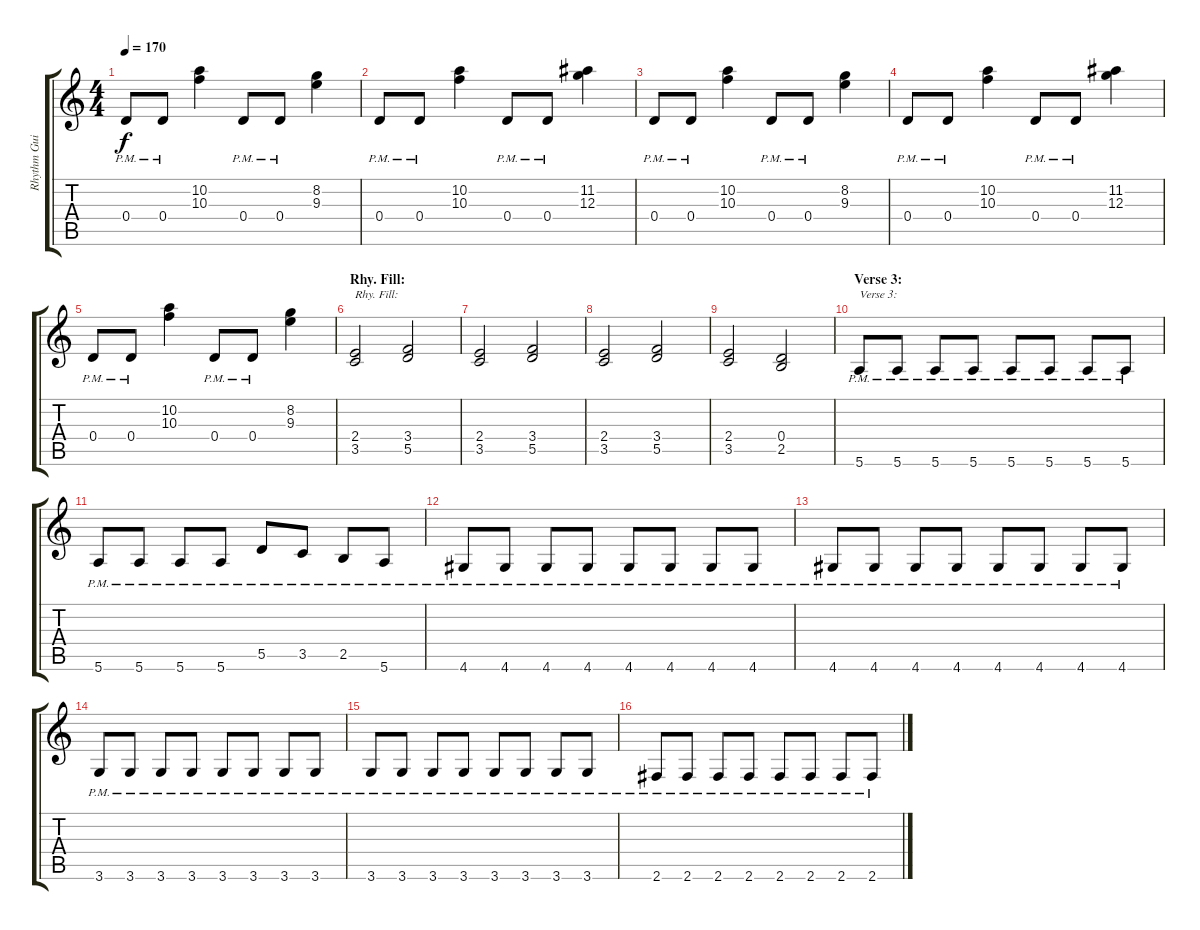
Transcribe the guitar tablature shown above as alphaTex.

\track ("Rhythm Guitar 1" "Rhythm Gui") {instrument distortionguitar}
\staff {score tabs}
\tuning (E4 B3 G3 D3 A2 E2) {hide}
\ts (4 4)
\tempo 170
\clef g2
\ks c
0.4{pm}.8{dy f} 0.4{pm}.8 (10.2 10.3).4 0.4{pm}.8 0.4{pm}.8 (8.2 9.3).4 |
0.4{pm}.8 0.4{pm}.8 (10.2 10.3).4 0.4{pm}.8 0.4{pm}.8 (11.2 12.3).4 |
0.4{pm}.8 0.4{pm}.8 (10.2 10.3).4 0.4{pm}.8 0.4{pm}.8 (8.2 9.3).4 |
0.4{pm}.8 0.4{pm}.8 (10.2 10.3).4 0.4{pm}.8 0.4{pm}.8 (11.2 12.3).4 |
0.4{pm}.8 0.4{pm}.8 (10.2 10.3).4 0.4{pm}.8 0.4{pm}.8 (8.2 9.3).4 |
\section ("" "Rhy. Fill:")
(2.4 3.5).2{txt "Rhy. Fill:"} (3.4 5.5).2 |
(2.4 3.5).2 (3.4 5.5).2 |
(2.4 3.5).2 (3.4 5.5).2 |
(2.4 3.5).2 (0.4 2.5).2 |
\section ("" "Verse 3:")
5.6{pm}.8{txt "Verse 3:"} 5.6{pm}.8 5.6{pm}.8 5.6{pm}.8 5.6{pm}.8 5.6{pm}.8 5.6{pm}.8 5.6{pm}.8 |
5.6{pm}.8 5.6{pm}.8 5.6{pm}.8 5.6{pm}.8 5.5{pm}.8 3.5{pm}.8 2.5{pm}.8 5.6{pm}.8 |
4.6{pm}.8 4.6{pm}.8 4.6{pm}.8 4.6{pm}.8 4.6{pm}.8 4.6{pm}.8 4.6{pm}.8 4.6{pm}.8 |
4.6{pm}.8 4.6{pm}.8 4.6{pm}.8 4.6{pm}.8 4.6{pm}.8 4.6{pm}.8 4.6{pm}.8 4.6{pm}.8 |
3.6{pm}.8 3.6{pm}.8 3.6{pm}.8 3.6{pm}.8 3.6{pm}.8 3.6{pm}.8 3.6{pm}.8 3.6{pm}.8 |
3.6{pm}.8 3.6{pm}.8 3.6{pm}.8 3.6{pm}.8 3.6{pm}.8 3.6{pm}.8 3.6{pm}.8 3.6{pm}.8 |
2.6{pm}.8 2.6{pm}.8 2.6{pm}.8 2.6{pm}.8 2.6{pm}.8 2.6{pm}.8 2.6{pm}.8 2.6{pm}.8
